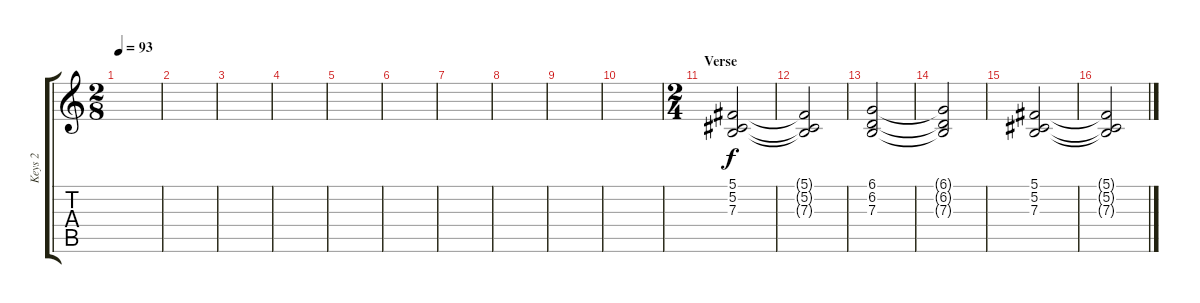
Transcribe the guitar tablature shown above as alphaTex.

\track ("Keys 2" "Keys 2") {instrument pad2warm}
\staff {score tabs}
\tuning (Db4 Ab3 E3 B2 Gb2 B1) {hide}
\ts (2 8)
\tempo 93
\clef g2
\ks c
|
|
|
|
|
|
|
|
|
|
\ts (2 4)
\section ("" "Verse")
(5.1 5.2 7.3).2 |
(5.1{t} 5.2{t} 7.3{t}).2 |
(6.1 6.2 7.3).2 |
(6.1{t} 6.2{t} 7.3{t}).2 |
(5.1 5.2 7.3).2 |
(5.1{t} 5.2{t} 7.3{t}).2
